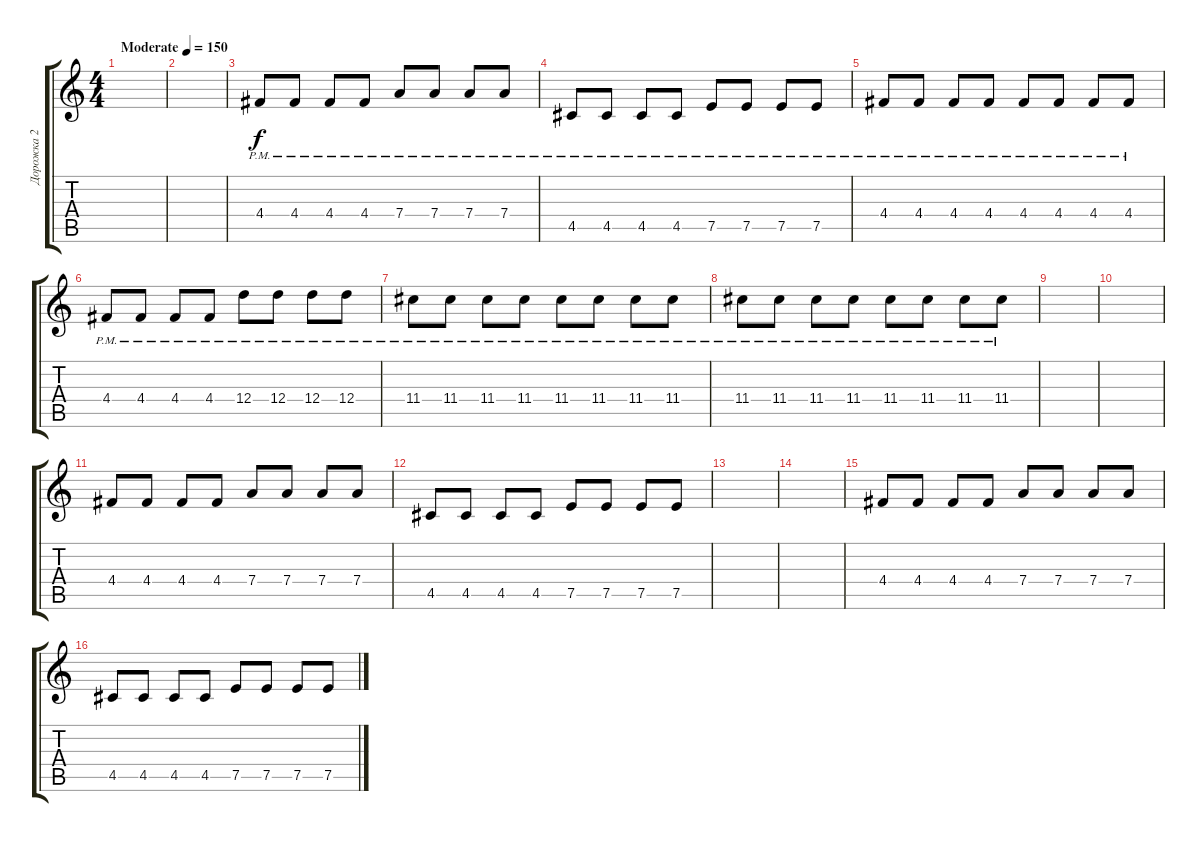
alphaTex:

\track ("Дорожка 2" "Дорожка 2") {instrument electricguitarclean}
\staff {score tabs}
\tuning (E4 B3 G3 D3 A2 D2) {hide}
\ts (4 4)
\tempo (150 "Moderate")
\clef g2
\ks c
|
|
4.4{pm}.8 4.4{pm}.8 4.4{pm}.8 4.4{pm}.8 7.4{pm}.8 7.4{pm}.8 7.4{pm}.8 7.4{pm}.8 |
4.5{pm}.8 4.5{pm}.8 4.5{pm}.8 4.5{pm}.8 7.5{pm}.8 7.5{pm}.8 7.5{pm}.8 7.5{pm}.8 |
4.4{pm}.8 4.4{pm}.8 4.4{pm}.8 4.4{pm}.8 4.4{pm}.8 4.4{pm}.8 4.4{pm}.8 4.4{pm}.8 |
4.4{pm}.8 4.4{pm}.8 4.4{pm}.8 4.4{pm}.8 12.4{pm}.8 12.4{pm}.8 12.4{pm}.8 12.4{pm}.8 |
11.4{pm}.8 11.4{pm}.8 11.4{pm}.8 11.4{pm}.8 11.4{pm}.8 11.4{pm}.8 11.4{pm}.8 11.4{pm}.8 |
11.4{pm}.8 11.4{pm}.8 11.4{pm}.8 11.4{pm}.8 11.4{pm}.8 11.4{pm}.8 11.4{pm}.8 11.4{pm}.8 |
|
|
4.4.8 4.4.8 4.4.8 4.4.8 7.4.8 7.4.8 7.4.8 7.4.8 |
4.5.8 4.5.8 4.5.8 4.5.8 7.5.8 7.5.8 7.5.8 7.5.8 |
|
|
4.4.8 4.4.8 4.4.8 4.4.8 7.4.8 7.4.8 7.4.8 7.4.8 |
4.5.8 4.5.8 4.5.8 4.5.8 7.5.8 7.5.8 7.5.8 7.5.8
